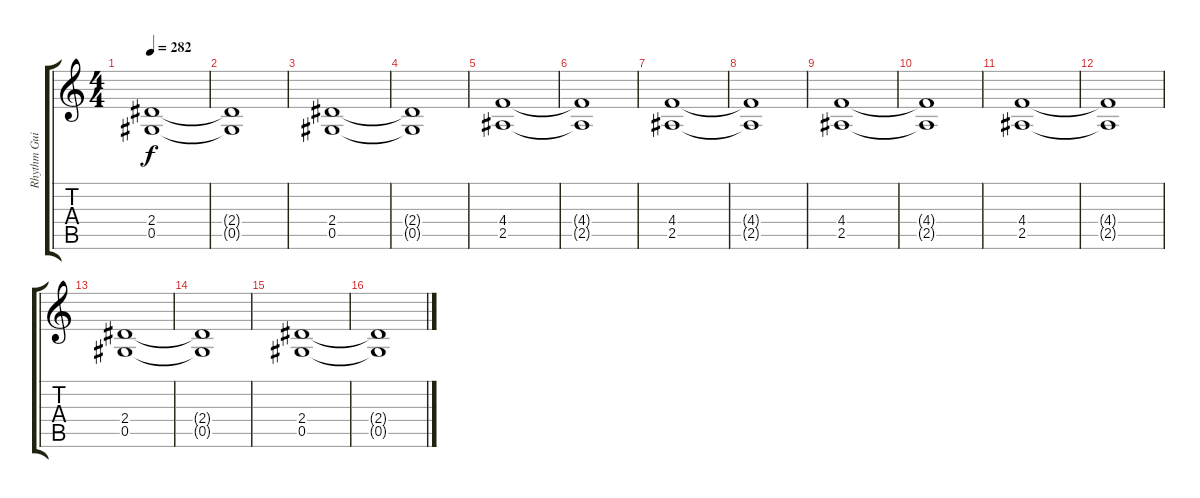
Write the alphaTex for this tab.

\track ("Rhythm Guitar 2" "Rhythm Gui") {instrument overdrivenguitar}
\staff {score tabs}
\tuning (Eb4 Bb3 Gb3 Db3 Ab2 Eb2) {hide}
\ts (4 4)
\tempo 282
\clef g2
\ks c
(2.4 0.5).1{dy f} |
(2.4{t} 0.5{t}).1 |
(2.4 0.5).1 |
(2.4{t} 0.5{t}).1 |
(4.4 2.5).1 |
(4.4{t} 2.5{t}).1 |
(4.4 2.5).1 |
(4.4{t} 2.5{t}).1 |
(4.4 2.5).1 |
(4.4{t} 2.5{t}).1 |
(4.4 2.5).1 |
(4.4{t} 2.5{t}).1 |
(2.4 0.5).1 |
(2.4{t} 0.5{t}).1 |
(2.4 0.5).1 |
(2.4{t} 0.5{t}).1
